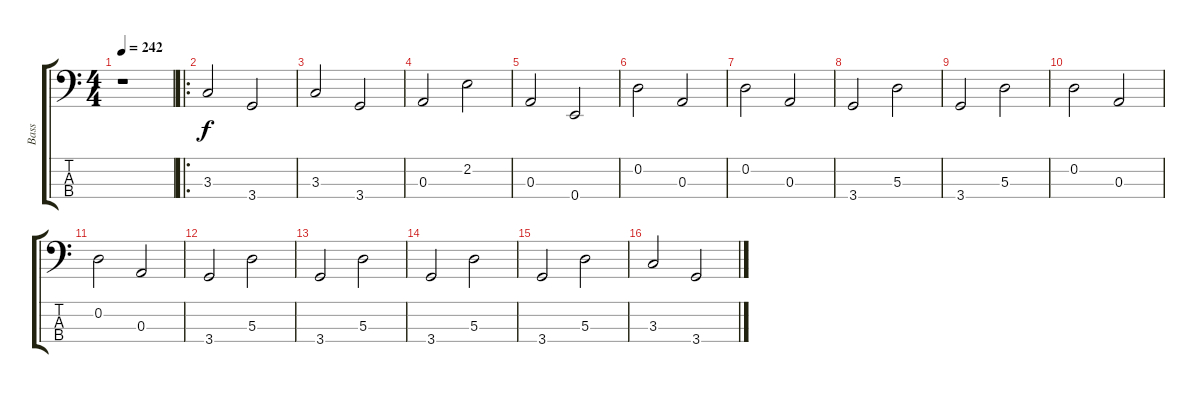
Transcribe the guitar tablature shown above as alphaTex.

\track ("Bass" "Bass") {instrument electricbassfinger}
\staff {score tabs}
\tuning (G2 D2 A1 E1) {hide}
\ts (4 4)
\tempo 242
\clef f4
\ks c
r.1{dy f instrument electricbassfinger} |
\ro
3.3.2 3.4.2 |
3.3.2 3.4.2 |
0.3.2 2.2.2 |
0.3.2 0.4.2 |
0.2.2 0.3.2 |
0.2.2 0.3.2 |
3.4.2 5.3.2 |
3.4.2 5.3.2 |
0.2.2 0.3.2 |
0.2.2 0.3.2 |
3.4.2 5.3.2 |
3.4.2 5.3.2 |
3.4.2 5.3.2 |
3.4.2 5.3.2 |
3.3.2 3.4.2
